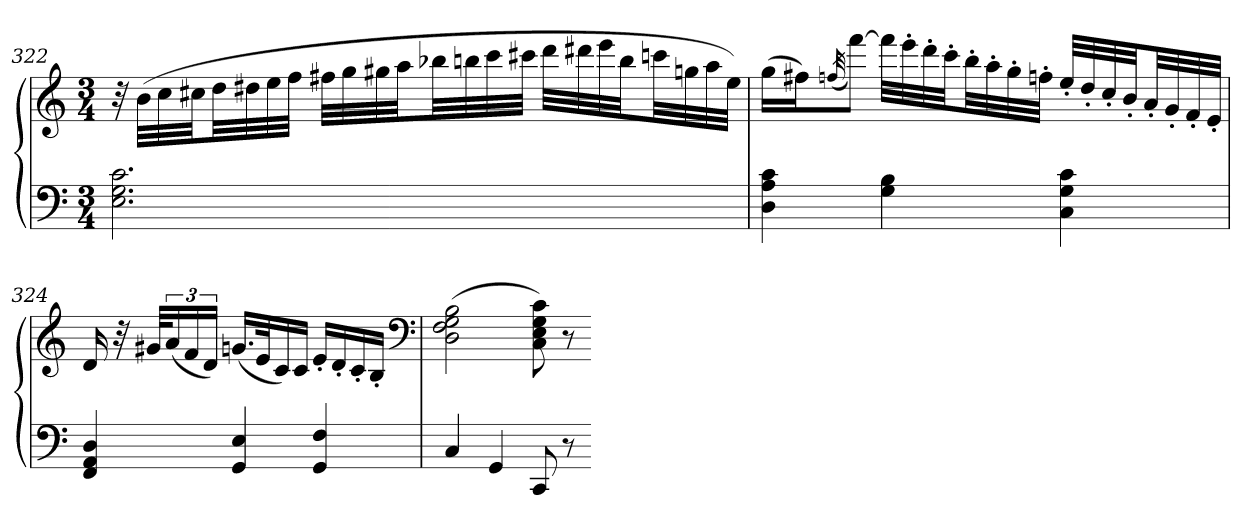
**kern	**kern
*part1	*part1
*staff2	*staff1
*clefF4	*clefG2
*k[]	*k[]
*C:	*C:
*M3/4	*M3/4
=322	=322
2.E 2.G 2.c	32r
.	(32bLLL
.	32cc
.	32cc#XJJ
.	32ddLL
.	32dd#X
.	32ee
.	32ffJJJ
.	32ff#XLLL
.	32gg
.	32gg#X
.	32aaJJ
.	32bb-XLL
.	32bbn
.	32ccc
.	32ccc#XJJJ
.	32dddLLL
.	32ddd#X
.	32eee
.	32bbJJ
.	32cccnLL
.	32ggn
.	32aa
.	32eeJJJ)
=323	=323
4D 4A 4c	(16ggLL
.	16ff#XJ)
.	(32qffn
.	[8fffJ)
4G 4B	32fffLLL]
.	32eee'
.	32ddd'
.	32ccc'JJ
.	32bb'LL
.	32aa'
.	32gg'
.	32ffn'JJJ
4C 4G 4c	32ee'LLL
.	32dd'
.	32cc'
.	32b'JJ
.	32a'LL
.	32g'
.	32f'
.	32e'JJJ
=324	=324
4FF 4AA 4D	16d
.	32r
.	32g#XKLL
.	(24a
.	24f
.	24dJJ)
4GG 4E	(16.gnLL
.	32eK
.	16c)
.	16cJJ
4GG 4F	16e'LL
.	16d'
.	16c'
.	16B'JJ
*	*clefF4
=325	=325
4C	(2D 2F 2G 2B
4GG	.
8CC	8C 8E 8G 8c)
8r	8r
=-	=-
*-	*-
